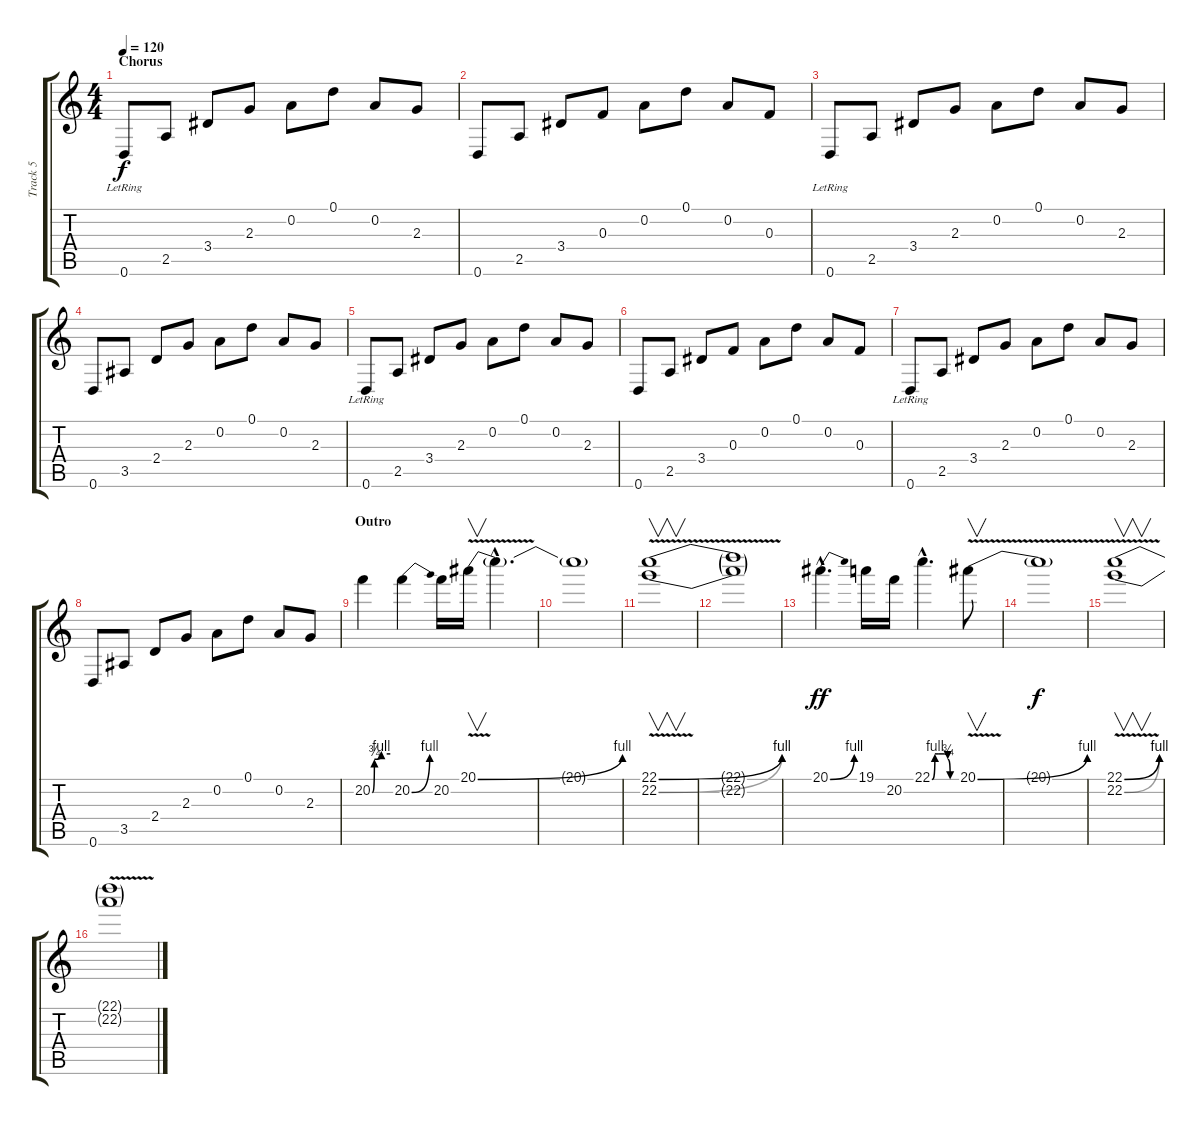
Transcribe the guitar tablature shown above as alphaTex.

\track ("Track 5" "Track 5") {instrument acousticguitarsteel}
\staff {score tabs}
\tuning (D4 A3 F3 C3 G2 D2) {hide}
\ts (4 4)
\section ("" "Chorus")
\tempo 120
\clef g2
\ks c
0.6{lr}.8{dy f instrument acousticguitarsteel} 2.5.8 3.4.8 2.3.8 0.2.8 0.1.8 0.2.8 2.3.8 |
0.6.8 2.5.8 3.4.8 0.3.8 0.2.8 0.1.8 0.2.8 0.3.8 |
0.6{lr}.8 2.5.8 3.4.8 2.3.8 0.2.8 0.1.8 0.2.8 2.3.8 |
0.6.8 3.5.8 2.4.8 2.3.8 0.2.8 0.1.8 0.2.8 2.3.8 |
0.6{lr}.8 2.5.8 3.4.8 2.3.8 0.2.8 0.1.8 0.2.8 2.3.8 |
0.6.8 2.5.8 3.4.8 0.3.8 0.2.8 0.1.8 0.2.8 0.3.8 |
0.6{lr}.8 2.5.8 3.4.8 2.3.8 0.2.8 0.1.8 0.2.8 2.3.8 |
0.6.8 3.5.8 2.4.8 2.3.8 0.2.8 0.1.8 0.2.8 2.3.8 |
\section ("" "Outro")
20.2{be (custom 0 0 7 3 30 4 60 4)}.4{instrument distortionguitar} 20.2{be (bend 0 0 60 4)}.4 20.2.16 20.1{be (bend 0 0 60 4) v}.16{v} 20.1{hac t}.4{d} |
20.1{t}.1 |
(22.1{be (bend 0 0 60 4) v} 22.2{be (bend 0 0 60 4) v}).1{v} |
(22.1{t} 22.2{t}).1 |
20.1{be (bend 0 0 60 4) hac}.4{d dy ff} 19.1.16 20.2.16 22.1{be (custom 0 0 7 4 15 4 30 4 39 3 45 0 60 0) hac}.4{d} 20.1{be (bend 0 0 60 4) v}.8{v} |
20.1{t}.1{dy f} |
(22.1{be (bend 0 0 60 4) v} 22.2{be (bend 0 0 60 4) v}).1{v} |
(22.1{t} 22.2{t}).1
